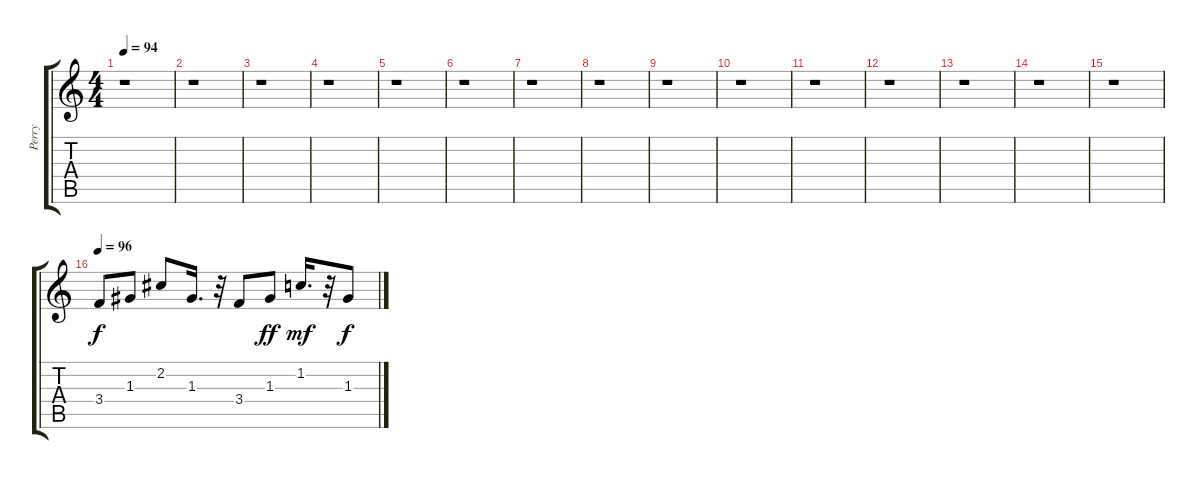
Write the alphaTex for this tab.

\track ("Perry" "Perry") {instrument distortionguitar}
\staff {score tabs}
\tuning (E4 B3 G3 D3 A2 E2) {hide}
\ts (4 4)
\tempo 94
\clef g2
\ks c
r.1{dy mf} |
r.1 |
r.1 |
r.1 |
r.1 |
r.1 |
r.1 |
r.1 |
r.1 |
r.1 |
r.1 |
r.1 |
r.1 |
r.1 |
r.1 |
\tempo 96
3.4.8{dy f} 1.3.8 2.2.8 1.3.16{d} r.32 3.4.8 1.3.8{dy ff} 1.2.16{d dy mf} r.32 1.3.8{dy f}
